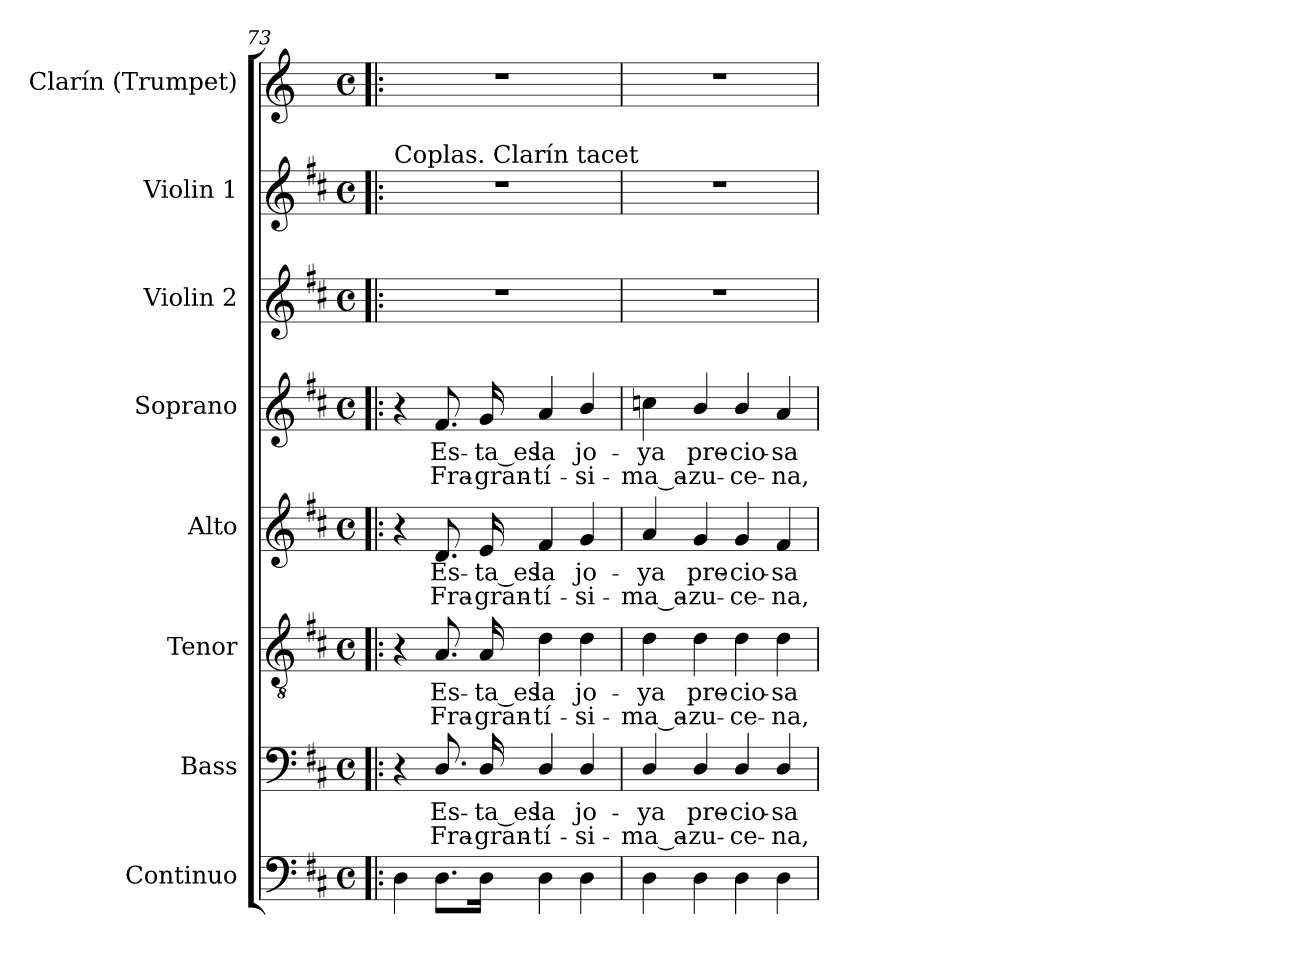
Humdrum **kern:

**kern	**kern	**text	**text	**kern	**text	**text	**kern	**text	**text	**kern	**text	**text	**kern	**kern	**kern
*part8	*part7	*part7	*part7	*part6	*part6	*part6	*part5	*part5	*part5	*part4	*part4	*part4	*part3	*part2	*part1
*staff8	*staff7	*staff7	*staff7	*staff6	*staff6	*staff6	*staff5	*staff5	*staff5	*staff4	*staff4	*staff4	*staff3	*staff2	*staff1
*I"Continuo	*I"Bass	*	*	*I"Tenor	*	*	*I"Alto	*	*	*I"Soprano	*	*	*I"Violin 2	*I"Violin 1	*I"Clarín (Trumpet)
*I'Cont.	*I'B.	*	*	*I'T.	*	*	*I'A.	*	*	*I'S.	*	*	*I'Vln. 2	*I'Vln. 1	*I'Tpt.
!!LO:PB:g=z
*clefF4	*clefF4	*	*	*clefGv2	*	*	*clefG2	*	*	*clefG2	*	*	*clefG2	*clefG2	*clefG2
*	*	*	*	*ITrd7c12	*	*	*	*	*	*	*	*	*	*	*ITrd-1c-2
*k[f#c#]	*k[f#c#]	*	*	*k[f#c#]	*	*	*k[f#c#]	*	*	*k[f#c#]	*	*	*k[f#c#]	*k[f#c#]	*k[f#c#]
*D:	*D:	*	*	*D:	*	*	*D:	*	*	*D:	*	*	*D:	*D:	*D:
*M4/4	*M4/4	*	*	*M4/4	*	*	*M4/4	*	*	*M4/4	*	*	*M4/4	*M4/4	*M4/4
*met(c)	*met(c)	*	*	*met(c)	*	*	*met(c)	*	*	*met(c)	*	*	*met(c)	*met(c)	*met(c)
=73!|:	=73!|:	=73!|:	=73!|:	=73!|:	=73!|:	=73!|:	=73!|:	=73!|:	=73!|:	=73!|:	=73!|:	=73!|:	=73!|:	=73!|:	=73!|:
!	!	!	!	!	!	!	!	!	!	!	!	!	!	!LO:TX:a:t=Coplas.  Clarín tacet	!
4Di\	4r	.	.	4r	.	.	4r	.	.	4r	.	.	1r	1r	1r
!	!	!LO:LY:b:color=#000000	!LO:LY:b:color=#000000	!	!	!	!	!	!	!	!	!	!	!	!
!	!	!	!	!	!LO:LY:b:color=#000000	!LO:LY:b:color=#000000	!	!	!	!	!	!	!	!	!
!	!	!	!	!	!	!	!	!LO:LY:b:color=#000000	!LO:LY:b:color=#000000	!	!	!	!	!	!
!	!	!	!	!	!	!	!	!	!	!	!LO:LY:b:color=#000000	!LO:LY:b:color=#000000	!	!	!
8.Di\L	8.Di/	Es-	Fra-	8.AAi/	Es-	Fra-	8.di/	Es-	Fra-	8.f#i/	Es-	Fra-	.	.	.
!	!	!LO:LY:b:color=#000000	!LO:LY:b:color=#000000	!	!	!	!	!	!	!	!	!	!	!	!
!	!	!	!	!	!LO:LY:b:color=#000000	!LO:LY:b:color=#000000	!	!	!	!	!	!	!	!	!
!	!	!	!	!	!	!	!	!LO:LY:b:color=#000000	!LO:LY:b:color=#000000	!	!	!	!	!	!
!	!	!	!	!	!	!	!	!	!	!	!LO:LY:b:color=#000000	!LO:LY:b:color=#000000	!	!	!
16Di\Jk	16Di/	-ta_es	-gran-	16AAi/	-ta_es	-gran-	16ei/	-ta_es	-gran-	16gi/	-ta_es	-gran-	.	.	.
!	!	!LO:LY:b:color=#000000	!LO:LY:b:color=#000000	!	!	!	!	!	!	!	!	!	!	!	!
!	!	!	!	!	!LO:LY:b:color=#000000	!LO:LY:b:color=#000000	!	!	!	!	!	!	!	!	!
!	!	!	!	!	!	!	!	!LO:LY:b:color=#000000	!LO:LY:b:color=#000000	!	!	!	!	!	!
!	!	!	!	!	!	!	!	!	!	!	!LO:LY:b:color=#000000	!LO:LY:b:color=#000000	!	!	!
4Di\	4Di/	la	-tí-	4Di\	la	-tí-	4f#i/	la	-tí-	4ai/	la	-tí-	.	.	.
!	!	!LO:LY:b:color=#000000	!LO:LY:b:color=#000000	!	!	!	!	!	!	!	!	!	!	!	!
!	!	!	!	!	!LO:LY:b:color=#000000	!LO:LY:b:color=#000000	!	!	!	!	!	!	!	!	!
!	!	!	!	!	!	!	!	!LO:LY:b:color=#000000	!LO:LY:b:color=#000000	!	!	!	!	!	!
!	!	!	!	!	!	!	!	!	!	!	!LO:LY:b:color=#000000	!LO:LY:b:color=#000000	!	!	!
4Di\	4Di/	jo-	-si-	4Di\	jo-	-si-	4gi/	jo-	-si-	4bi/	jo-	-si-	.	.	.
=74	=74	=74	=74	=74	=74	=74	=74	=74	=74	=74	=74	=74	=74	=74	=74
!	!	!LO:LY:b:color=#000000	!LO:LY:b:color=#000000	!	!	!	!	!	!	!	!	!	!	!	!
!	!	!	!	!	!LO:LY:b:color=#000000	!LO:LY:b:color=#000000	!	!	!	!	!	!	!	!	!
!	!	!	!	!	!	!	!	!LO:LY:b:color=#000000	!LO:LY:b:color=#000000	!	!	!	!	!	!
!	!	!	!	!	!	!	!	!	!	!	!LO:LY:b:color=#000000	!LO:LY:b:color=#000000	!	!	!
4Di\	4Di/	-ya	-ma_a-	4Di\	-ya	-ma_a-	4ai/	-ya	-ma_a-	4ccni\	-ya	-ma_a-	1r	1r	1r
!	!	!LO:LY:b:color=#000000	!LO:LY:b:color=#000000	!	!	!	!	!	!	!	!	!	!	!	!
!	!	!	!	!	!LO:LY:b:color=#000000	!LO:LY:b:color=#000000	!	!	!	!	!	!	!	!	!
!	!	!	!	!	!	!	!	!LO:LY:b:color=#000000	!LO:LY:b:color=#000000	!	!	!	!	!	!
!	!	!	!	!	!	!	!	!	!	!	!LO:LY:b:color=#000000	!LO:LY:b:color=#000000	!	!	!
4Di\	4Di/	pre-	-zu-	4Di\	pre-	-zu-	4gi/	pre-	-zu-	4bi/	pre-	-zu-	.	.	.
!	!	!LO:LY:b:color=#000000	!LO:LY:b:color=#000000	!	!	!	!	!	!	!	!	!	!	!	!
!	!	!	!	!	!LO:LY:b:color=#000000	!LO:LY:b:color=#000000	!	!	!	!	!	!	!	!	!
!	!	!	!	!	!	!	!	!LO:LY:b:color=#000000	!LO:LY:b:color=#000000	!	!	!	!	!	!
!	!	!	!	!	!	!	!	!	!	!	!LO:LY:b:color=#000000	!LO:LY:b:color=#000000	!	!	!
4Di\	4Di/	-cio-	-ce-	4Di\	-cio-	-ce-	4gi/	-cio-	-ce-	4bi/	-cio-	-ce-	.	.	.
!	!	!LO:LY:b:color=#000000	!LO:LY:b:color=#000000	!	!	!	!	!	!	!	!	!	!	!	!
!	!	!	!	!	!LO:LY:b:color=#000000	!LO:LY:b:color=#000000	!	!	!	!	!	!	!	!	!
!	!	!	!	!	!	!	!	!LO:LY:b:color=#000000	!LO:LY:b:color=#000000	!	!	!	!	!	!
!	!	!	!	!	!	!	!	!	!	!	!LO:LY:b:color=#000000	!LO:LY:b:color=#000000	!	!	!
4Di\	4Di/	-sa	-na,	4Di\	-sa	-na,	4f#i/	-sa	-na,	4ai/	-sa	-na,	.	.	.
=	=	=	=	=	=	=	=	=	=	=	=	=	=	=	=
*-	*-	*-	*-	*-	*-	*-	*-	*-	*-	*-	*-	*-	*-	*-	*-
